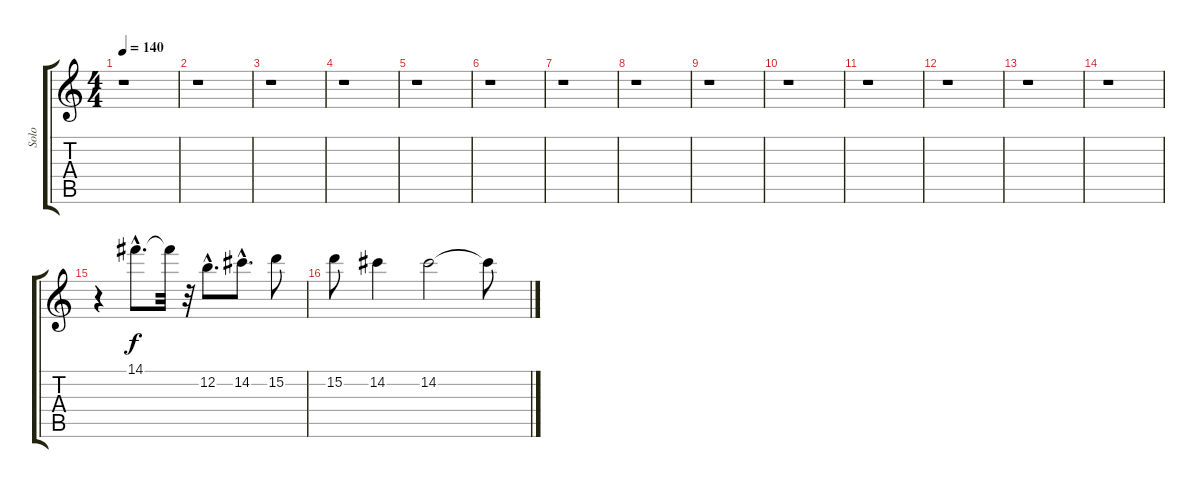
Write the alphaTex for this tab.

\track ("Solo" "Solo") {instrument distortionguitar}
\staff {score tabs}
\tuning (E4 B3 G3 D3 A2 E2) {hide}
\ts (4 4)
\tempo 140
\clef g2
\ks c
r.1{dy f} |
r.1 |
r.1 |
r.1 |
r.1 |
r.1 |
r.1 |
r.1 |
r.1 |
r.1 |
r.1 |
r.1 |
r.1 |
r.1 |
r.4 14.1{hac}.8{d balance 9} 14.1{t}.32 r.32 12.2{hac}.8{d} 14.2{hac}.8{d} 15.2.8 |
15.2.8 14.2.4 14.2.2 14.2{t}.8
